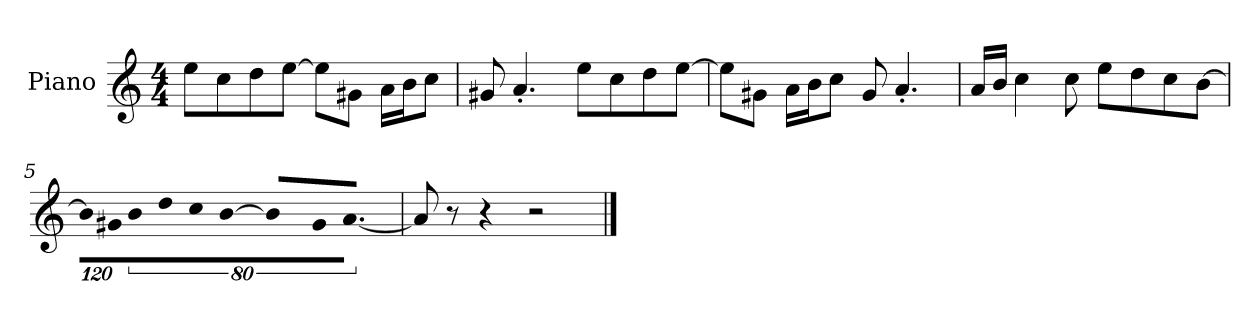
**kern
*part1
*staff1
*I"Piano
*I'P-no
*clefG2
*k[]
*M4/4
*MM90
=1
8ee\L
8cc\
8dd\
[8ee\J
8ee\L]
8g#X\J
16a\LL
16b\J
8cc\J
=2
8g#X/
4.a'/
8ee\L
8cc\
8dd\
[8ee\J
=3
8ee\L]
8g#X\J
16a\LL
16b\J
8cc\J
8g#/
4.a'/
=4
16a/LL
16b/JJ
4cc\
8cc\
8ee\L
8dd\
8cc\
[8b\J
!!LO:LB:g=z
=5
!LO:N:vis=16
1920%107b\LL]
!LO:N:vis=16
1920%107g#X\J
!LO:N:vis=8
640%71b\
!LO:N:vis=8
640%71dd\
!LO:N:vis=8
640%71cc\J
!LO:N:vis=4
[1920%427b\
!LO:N:vis=16
1920%107b/KL]
!LO:N:vis=8
640%71g#/
[9.a/J
=6
8a/]
8r
4r
2r
==
*-
